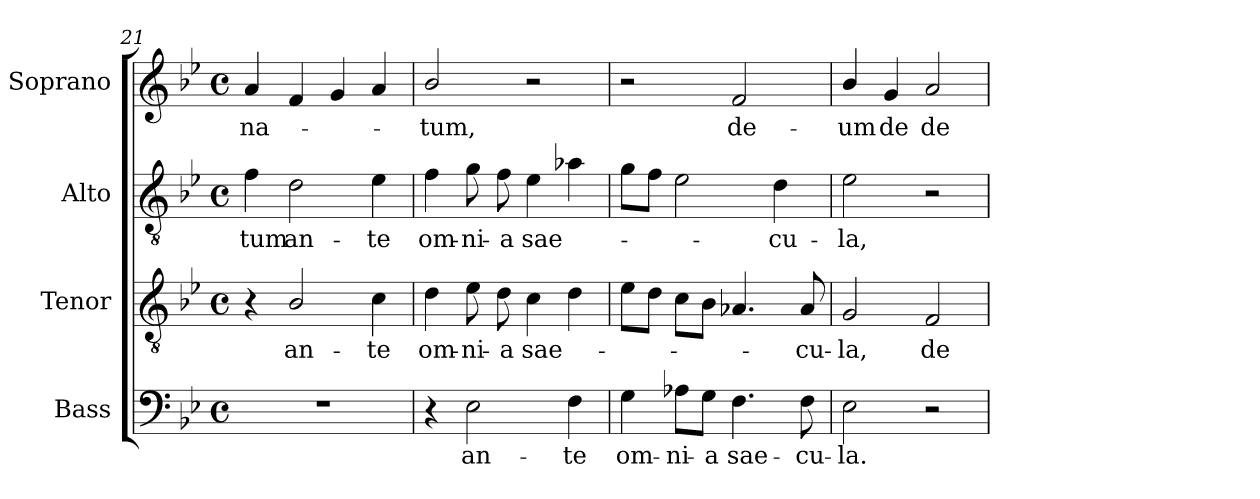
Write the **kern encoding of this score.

**kern	**text	**kern	**text	**kern	**text	**kern	**text
*part4	*part4	*part3	*part3	*part2	*part2	*part1	*part1
*staff4	*staff4	*staff3	*staff3	*staff2	*staff2	*staff1	*staff1
*I"Bass	*	*I"Tenor	*	*I"Alto	*	*I"Soprano	*
*I'B.	*	*I'T.	*	*I'A.	*	*I'S.	*
!!LO:LB:g=z
*clefF4	*	*clefGv2	*	*clefGv2	*	*clefG2	*
*	*	*ITrd7c12	*	*ITrd7c12	*	*	*
*k[b-e-]	*	*k[b-e-]	*	*k[b-e-]	*	*k[b-e-]	*
*B-:	*	*B-:	*	*B-:	*	*B-:	*
*M4/4	*	*M4/4	*	*M4/4	*	*M4/4	*
*met(c)	*	*met(c)	*	*met(c)	*	*met(c)	*
=21	=21	=21	=21	=21	=21	=21	=21
!	!	!	!	!	!LO:LY:b:color=#000000	!	!
!	!	!	!	!	!	!	!LO:LY:b:color=#000000
1r	.	4r	.	4Fi\	-tum	4ai/	na-
!	!	!	!LO:LY:b:color=#000000	!	!	!	!
!	!	!	!	!	!LO:LY:b:color=#000000	!	!
.	.	2BB-i/	an-	2Di\	an-	4fi/	.
.	.	.	.	.	.	4gi/	.
!	!	!	!LO:LY:b:color=#000000	!	!	!	!
!	!	!	!	!	!LO:LY:b:color=#000000	!	!
.	.	4Ci\	-te	4E-i\	-te	4ai/	.
=22	=22	=22	=22	=22	=22	=22	=22
!	!	!	!LO:LY:b:color=#000000	!	!	!	!
!	!	!	!	!	!LO:LY:b:color=#000000	!	!
!	!	!	!	!	!	!	!LO:LY:b:color=#000000
4r	.	4Di\	om-	4Fi\	om-	2b-i/	-tum,
!	!LO:LY:b:color=#000000	!	!	!	!	!	!
!	!	!	!LO:LY:b:color=#000000	!	!	!	!
!	!	!	!	!	!LO:LY:b:color=#000000	!	!
2E-i\	an-	8E-i\	-ni-	8Gi\	-ni-	.	.
!	!	!	!LO:LY:b:color=#000000	!	!	!	!
!	!	!	!	!	!LO:LY:b:color=#000000	!	!
.	.	8Di\	-a	8Fi\	-a	.	.
!	!	!	!LO:LY:b:color=#000000	!	!	!	!
!	!	!	!	!	!LO:LY:b:color=#000000	!	!
.	.	4Ci\	sae-	4E-i\	sae-	2r	.
!	!LO:LY:b:color=#000000	!	!	!	!	!	!
4Fi\	-te	4Di\	.	4A-Xi\	.	.	.
=23	=23	=23	=23	=23	=23	=23	=23
!	!LO:LY:b:color=#000000	!	!	!	!	!	!
4Gi\	om-	8E-i\L	.	8Gi\L	.	2r	.
.	.	8Di\J	.	8Fi\J	.	.	.
!	!LO:LY:b:color=#000000	!	!	!	!	!	!
8A-Xi\L	-ni-	8Ci\L	.	2E-i\	.	.	.
!	!LO:LY:b:color=#000000	!	!	!	!	!	!
8Gi\J	-a	8BB-i\J	.	.	.	.	.
!	!LO:LY:b:color=#000000	!	!	!	!	!	!
!	!	!	!	!	!	!	!LO:LY:b:color=#000000
4.Fi\	sae-	4.AA-Xi/	.	.	.	2fi/	de-
!	!	!	!	!	!LO:LY:b:color=#000000	!	!
.	.	.	.	4Di\	-cu-	.	.
!	!LO:LY:b:color=#000000	!	!	!	!	!	!
!	!	!	!LO:LY:b:color=#000000	!	!	!	!
8Fi\	-cu-	8AA-i/	-cu-	.	.	.	.
=24	=24	=24	=24	=24	=24	=24	=24
!	!LO:LY:b:color=#000000	!	!	!	!	!	!
!	!	!	!LO:LY:b:color=#000000	!	!	!	!
!	!	!	!	!	!LO:LY:b:color=#000000	!	!
!	!	!	!	!	!	!	!LO:LY:b:color=#000000
2E-i\	-la.	2GGi/	-la,	2E-i\	-la,	4b-i/	-um
!	!	!	!	!	!	!	!LO:LY:b:color=#000000
.	.	.	.	.	.	4gi/	de
!	!	!	!LO:LY:b:color=#000000	!	!	!	!
!	!	!	!	!	!	!	!LO:LY:b:color=#000000
2r	.	2FFi/	de-	2r	.	2ai/	de-
=	=	=	=	=	=	=	=
*-	*-	*-	*-	*-	*-	*-	*-
